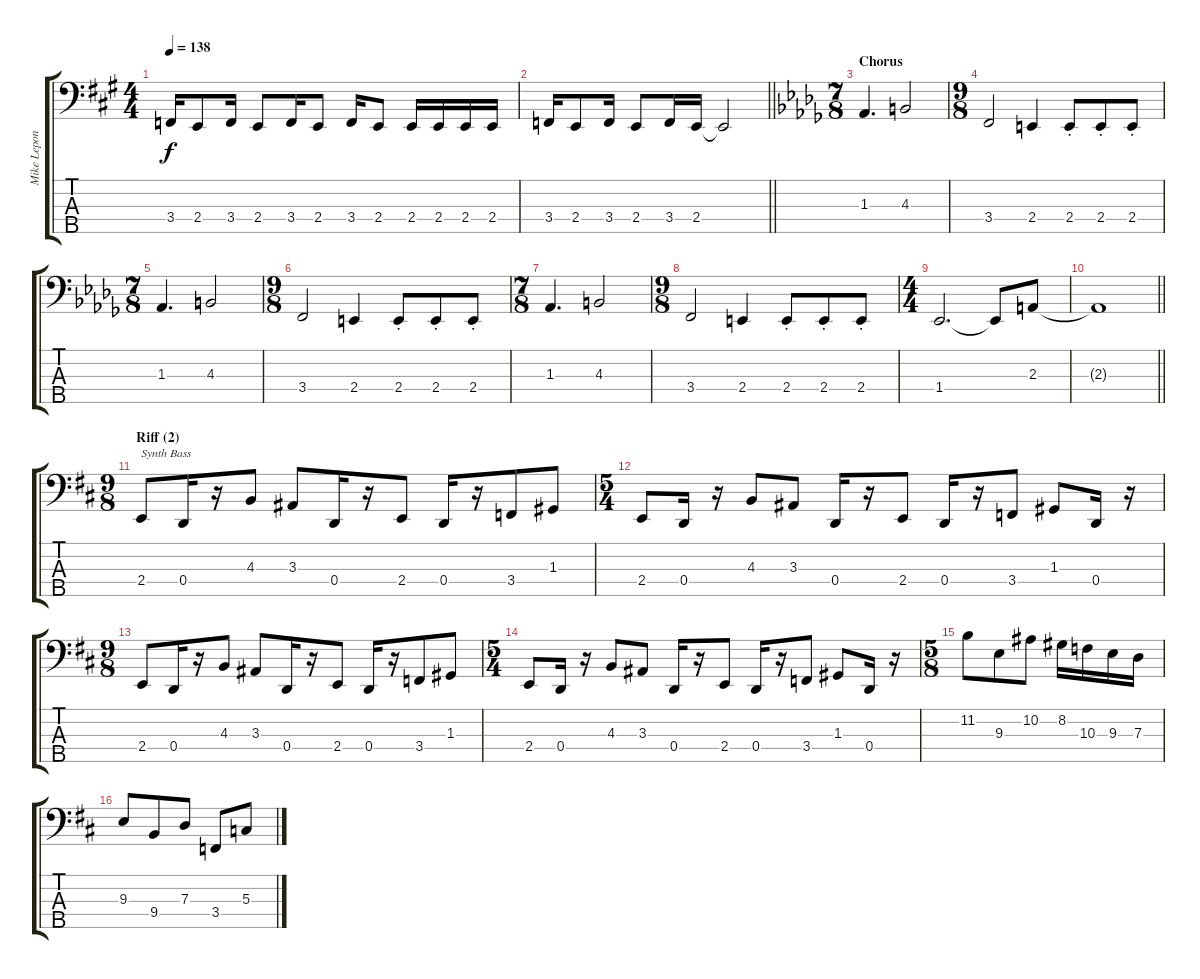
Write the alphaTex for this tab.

\track ("Mike Lepond (bass)" "Mike Lepon") {instrument electricbassfinger}
\staff {score tabs}
\tuning (F2 C2 G1 D1 A0) {hide}
\ts (4 4)
\tempo 138
\clef f4
\ks f#minor
3.4.16{dy f} 2.4.8 3.4.16 2.4.8 3.4.16 2.4.8 3.4.16 2.4.8 2.4.16 2.4.16 2.4.16 2.4.16 |
\barLineRight lightlight
3.4.16 2.4.8 3.4.16 2.4.8 3.4.16 2.4.16 2.4{t}.2 |
\ts (7 8)
\section ("" "Chorus")
\ks bbminor
1.3.4{d} 4.3.2 |
\ts (9 8)
3.4.2 2.4.4 2.4{st}.8 2.4{st}.8 2.4{st}.8 |
\ts (7 8)
1.3.4{d} 4.3.2 |
\ts (9 8)
3.4.2 2.4.4 2.4{st}.8 2.4{st}.8 2.4{st}.8 |
\ts (7 8)
1.3.4{d} 4.3.2 |
\ts (9 8)
3.4.2 2.4.4 2.4{st}.8 2.4{st}.8 2.4{st}.8 |
\ts (4 4)
1.4.2{d} 1.4{t}.8 2.3.8 |
\barLineRight lightlight
2.3{t}.1 |
\ts (9 8)
\section ("" "Riff (2)")
\ks bminor
2.4.8{txt "Synth Bass" instrument lead8bassandlead} 0.4.16 r.16 4.3.8 3.3.8 0.4.16 r.16 2.4.8 0.4.16 r.16 3.4.8 1.3.8 |
\ts (5 4)
2.4.8 0.4.16 r.16 4.3.8 3.3.8 0.4.16 r.16 2.4.8 0.4.16 r.16 3.4.8 1.3.8 0.4.16 r.16 |
\ts (9 8)
2.4.8 0.4.16 r.16 4.3.8 3.3.8 0.4.16 r.16 2.4.8 0.4.16 r.16 3.4.8 1.3.8 |
\ts (5 4)
2.4.8 0.4.16 r.16 4.3.8 3.3.8 0.4.16 r.16 2.4.8 0.4.16 r.16 3.4.8 1.3.8 0.4.16 r.16 |
\ts (5 8)
11.2.8 9.3.8 10.2.8 8.2.16 10.3.16 9.3.16 7.3.16 |
9.3.8 9.4.8 7.3.8 3.4.8 5.3.8
